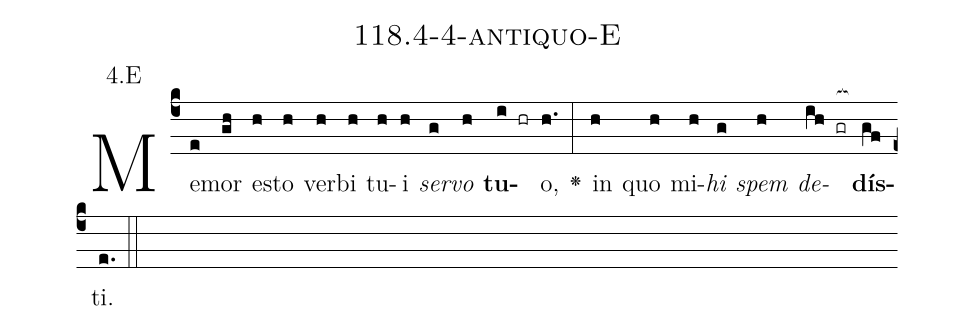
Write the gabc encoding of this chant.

name: 118.4-4-antiquo-E;
annotation: 4.E;
%%
(c4)Me(e)mor(gh) es(h)to(h) ver(h)bi(h) tu(h)i(h) <i>ser</i>(g)<i>vo</i>(h) <b>tu</b>(i hr)o,(h.) <v>\greheightstar</v>(:) in(h) quo(h) mi(h)<i>hi</i>(g) <i>spem</i>(h) <i>de</i>(ih gr[ocb:1{])<b>dís</b>(gf[ocb:0}])ti.(e.) (::)


%E(h) u(g) o(h) u(ih) a(gf) e.(e.) (::)
